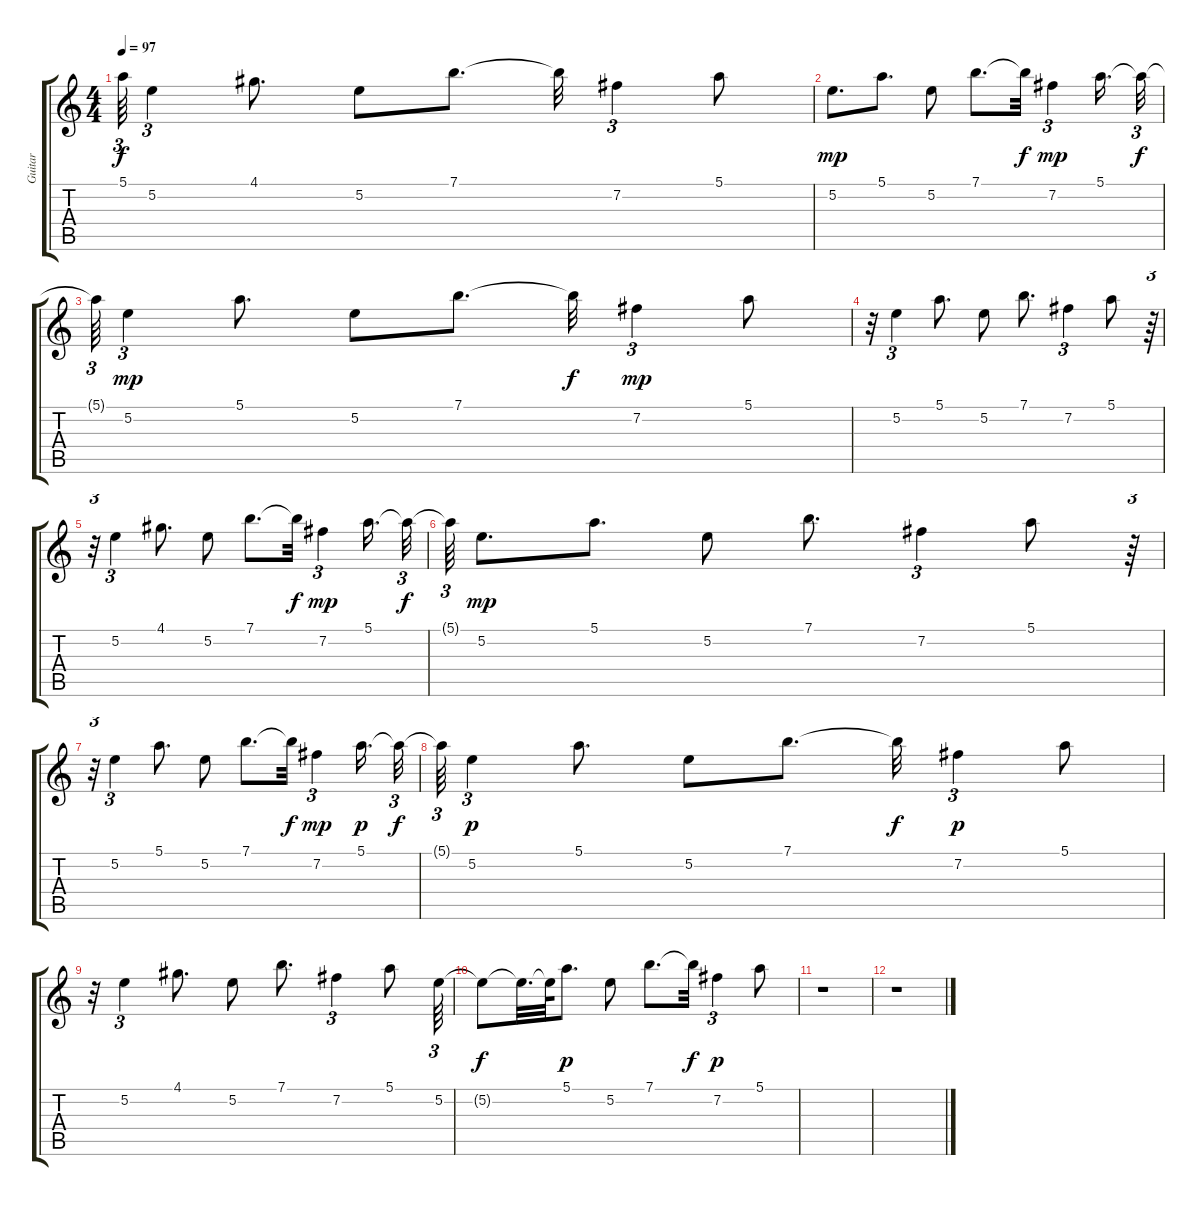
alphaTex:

\track ("Guitar" "Guitar") {instrument overdrivenguitar}
\staff {score tabs}
\tuning (E4 B3 G3 D3 A2 E2) {hide}
\ts (4 4)
\tempo 97
\clef g2
\ks c
5.1{t}.64{tu (3 2) dy f} 5.2.4{tu (3 2)} 4.1.8{d} 5.2.8 7.1.8{d} 7.1{t}.32 7.2.4{tu (3 2)} 5.1.8 |
5.2.8{d dy mp} 5.1.8{d} 5.2.8 7.1.8{d} 7.1{t}.32{dy f} 7.2.4{tu (3 2) dy mp} 5.1.16{d} 5.1{t}.32{tu (3 2) dy f} |
5.1{t}.64{tu (3 2)} 5.2.4{tu (3 2) dy mp} 5.1.8{d} 5.2.8 7.1.8{d} 7.1{t}.32{dy f} 7.2.4{tu (3 2) dy mp} 5.1.8 |
r.32 5.2.4{tu (3 2)} 5.1.8{d} 5.2.8 7.1.8{d} 7.2.4{tu (3 2)} 5.1.8 r.64{tu (3 2)} |
r.32{tu (3 2)} 5.2.4{tu (3 2)} 4.1.8{d} 5.2.8 7.1.8{d} 7.1{t}.32{dy f} 7.2.4{tu (3 2) dy mp} 5.1.16{d} 5.1{t}.32{tu (3 2) dy f} |
5.1{t}.64{tu (3 2)} 5.2.8{d dy mp} 5.1.8{d} 5.2.8 7.1.8{d} 7.2.4{tu (3 2)} 5.1.8 r.64{tu (3 2)} |
r.32{tu (3 2)} 5.2.4{tu (3 2)} 5.1.8{d} 5.2.8 7.1.8{d} 7.1{t}.32{dy f} 7.2.4{tu (3 2) dy mp} 5.1.16{d dy p} 5.1{t}.32{tu (3 2) dy f} |
5.1{t}.64{tu (3 2)} 5.2.4{tu (3 2) dy p} 5.1.8{d} 5.2.8 7.1.8{d} 7.1{t}.32{dy f} 7.2.4{tu (3 2) dy p} 5.1.8 |
r.32 5.2.4{tu (3 2)} 4.1.8{d} 5.2.8 7.1.8{d} 7.2.4{tu (3 2)} 5.1.8 5.2.64{tu (3 2)} |
5.2{t}.8{dy f} 5.2{t}.32{d} 5.2{t}.64 5.1.8{d dy p} 5.2.8 7.1.8{d} 7.1{t}.32{dy f} 7.2.4{tu (3 2) dy p} 5.1.8 |
r.1 |
r.1
